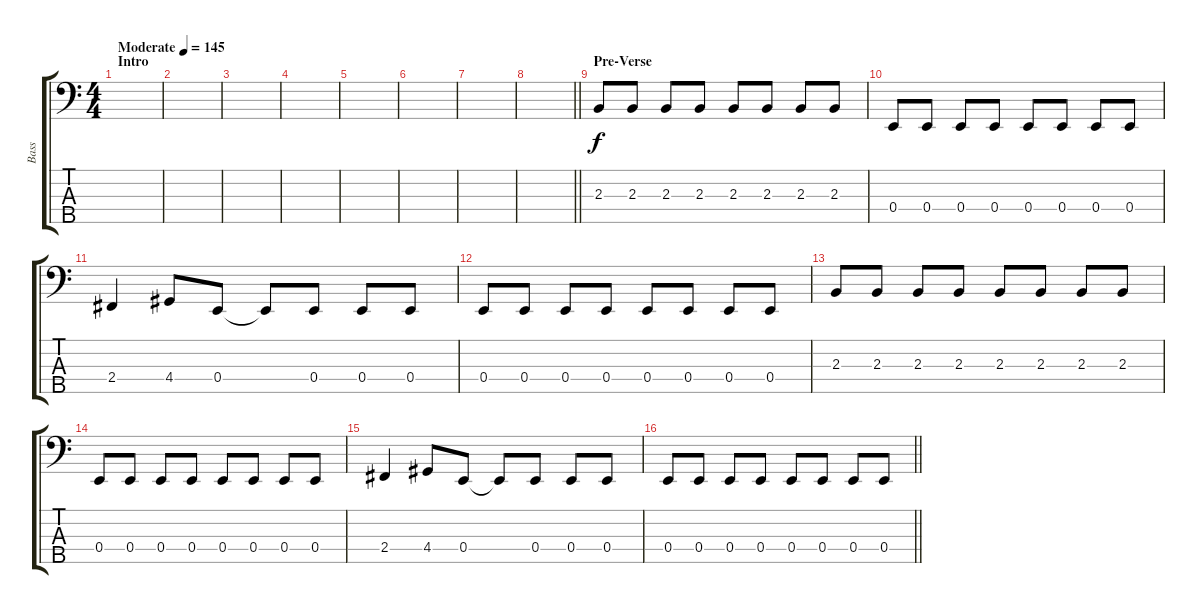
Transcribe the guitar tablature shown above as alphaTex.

\track ("Bass" "Bass") {instrument electricbassfinger}
\staff {score tabs}
\tuning (G2 D2 A1 E1 B0) {hide}
\ts (4 4)
\section ("" "Intro")
\tempo (145 "Moderate")
\clef f4
\ks c
|
|
|
|
|
|
|
\barLineRight lightlight
|
\section ("" "Pre-Verse")
2.3.8 2.3.8 2.3.8 2.3.8 2.3.8 2.3.8 2.3.8 2.3.8 |
0.4.8 0.4.8 0.4.8 0.4.8 0.4.8 0.4.8 0.4.8 0.4.8 |
2.4.4 4.4.8 0.4.8 0.4{t}.8 0.4.8 0.4.8 0.4.8 |
0.4.8 0.4.8 0.4.8 0.4.8 0.4.8 0.4.8 0.4.8 0.4.8 |
2.3.8 2.3.8 2.3.8 2.3.8 2.3.8 2.3.8 2.3.8 2.3.8 |
0.4.8 0.4.8 0.4.8 0.4.8 0.4.8 0.4.8 0.4.8 0.4.8 |
2.4.4 4.4.8 0.4.8 0.4{t}.8 0.4.8 0.4.8 0.4.8 |
\barLineRight lightlight
0.4.8 0.4.8 0.4.8 0.4.8 0.4.8 0.4.8 0.4.8 0.4.8
